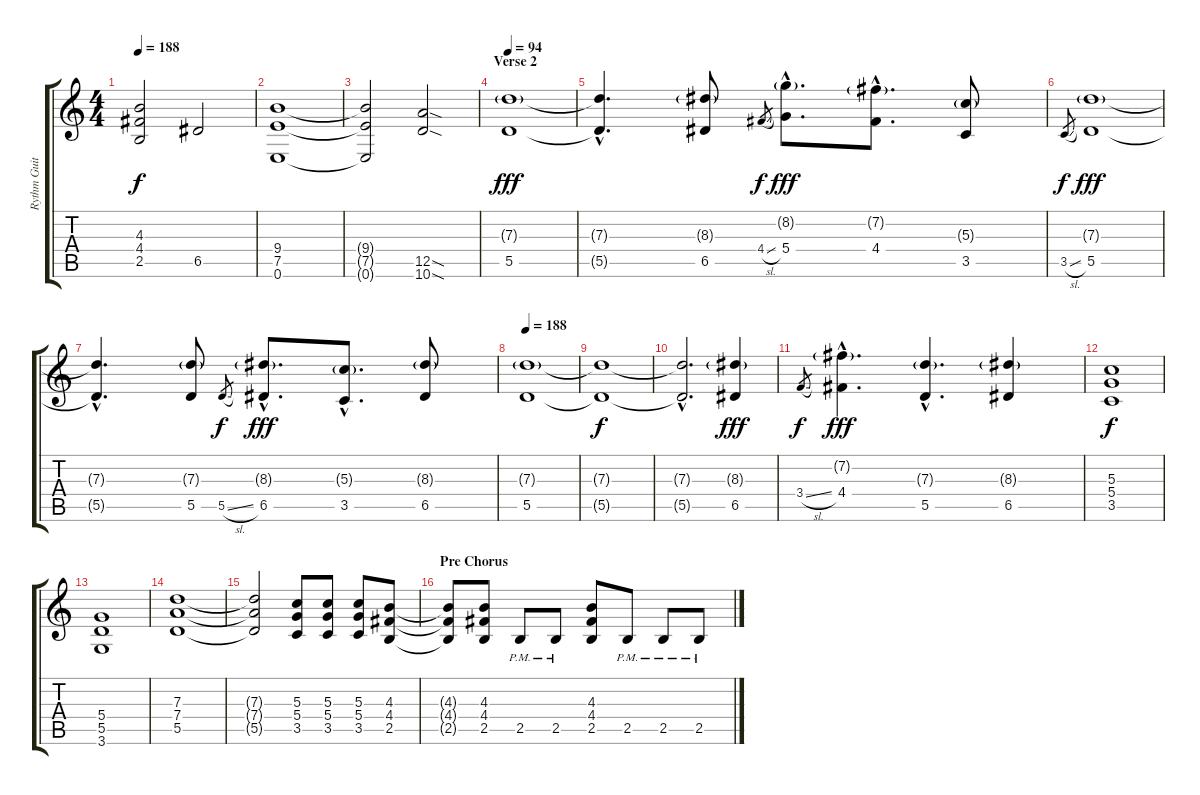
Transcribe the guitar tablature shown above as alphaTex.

\track ("Rythm Guitar 1" "Rythm Guit") {instrument distortionguitar}
\staff {score tabs}
\tuning (E4 B3 G3 D3 A2 E2) {hide}
\ts (4 4)
\tempo 188
\clef g2
\ks c
(4.3 4.4 2.5).2{dy f} 6.5.2 |
(9.4 7.5 0.6).1 |
(9.4{t} 7.5{t} 0.6{t}).2 (12.5{sod} 10.6{sod}).2 |
\section ("" "Verse 2")
\tempo 94
(7.3{g} 5.5).1{dy fff instrument distortionguitar} |
(7.3{hac t} 5.5{hac t}).4{d} (8.3{g} 6.5).8 4.4{sl}.8{gr dy f} (8.2{g hac} 5.4{hac}).8{d dy fff} (7.2{g hac} 4.4{hac}).8{d} (5.3{g} 3.5).8 |
3.5{sl}.8{gr dy f} (7.3{g} 5.5).1{dy fff} |
(7.3{hac t} 5.5{hac t}).4{d} (7.3{g} 5.5).8 5.5{sl}.8{gr dy f} (8.3{g hac} 6.5{hac}).8{d dy fff} (5.3{g hac} 3.5{hac}).8{d} (8.3{g} 6.5).8 |
\tempo 188
(7.3{g} 5.5).1 |
(7.3{t} 5.5{t}).1{dy f} |
(7.3{hac t} 5.5{hac t}).2{d} (8.3{g} 6.5).4{dy fff} |
3.4{sl}.8{gr dy f} (7.2{g hac} 4.4{hac}).4{d dy fff} (7.3{g hac} 5.5{hac}).4{d} (8.3{g} 6.5).4 |
(5.3 5.4 3.5).1{dy f} |
(5.4 5.5 3.6).1 |
(7.3 7.4 5.5).1 |
(7.3{t} 7.4{t} 5.5{t}).2 (5.3 5.4 3.5).8 (5.3 5.4 3.5).8 (5.3 5.4 3.5).8 (4.3 4.4 2.5).8 |
\section ("" "Pre Chorus")
(4.3{t} 4.4{t} 2.5{t}).8 (4.3 4.4 2.5).8 2.5{pm}.8 2.5{pm}.8 (4.3 4.4 2.5).8 2.5{pm}.8 2.5{pm}.8 2.5{pm}.8
